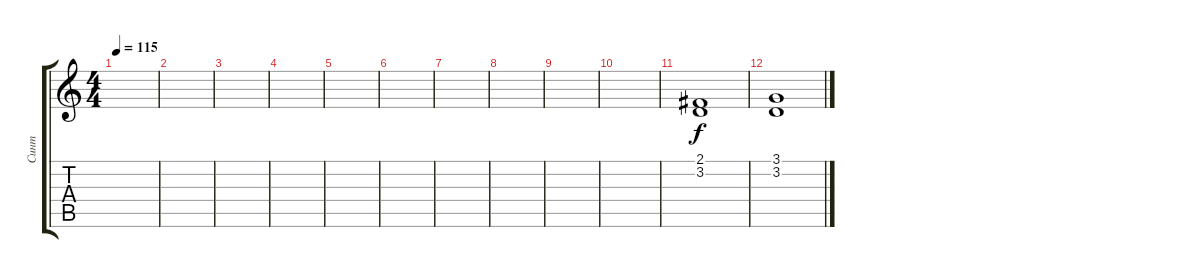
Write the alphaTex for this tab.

\track ("Синт" "Синт") {instrument electricgrandpiano}
\staff {score tabs}
\tuning (E4 B3 G3 D3 A2 E2) {hide}
\ts (4 4)
\tempo 115
\clef g2
\ks c
|
|
|
|
|
|
|
|
|
|
(2.1 3.2).1 |
(3.1 3.2).1
